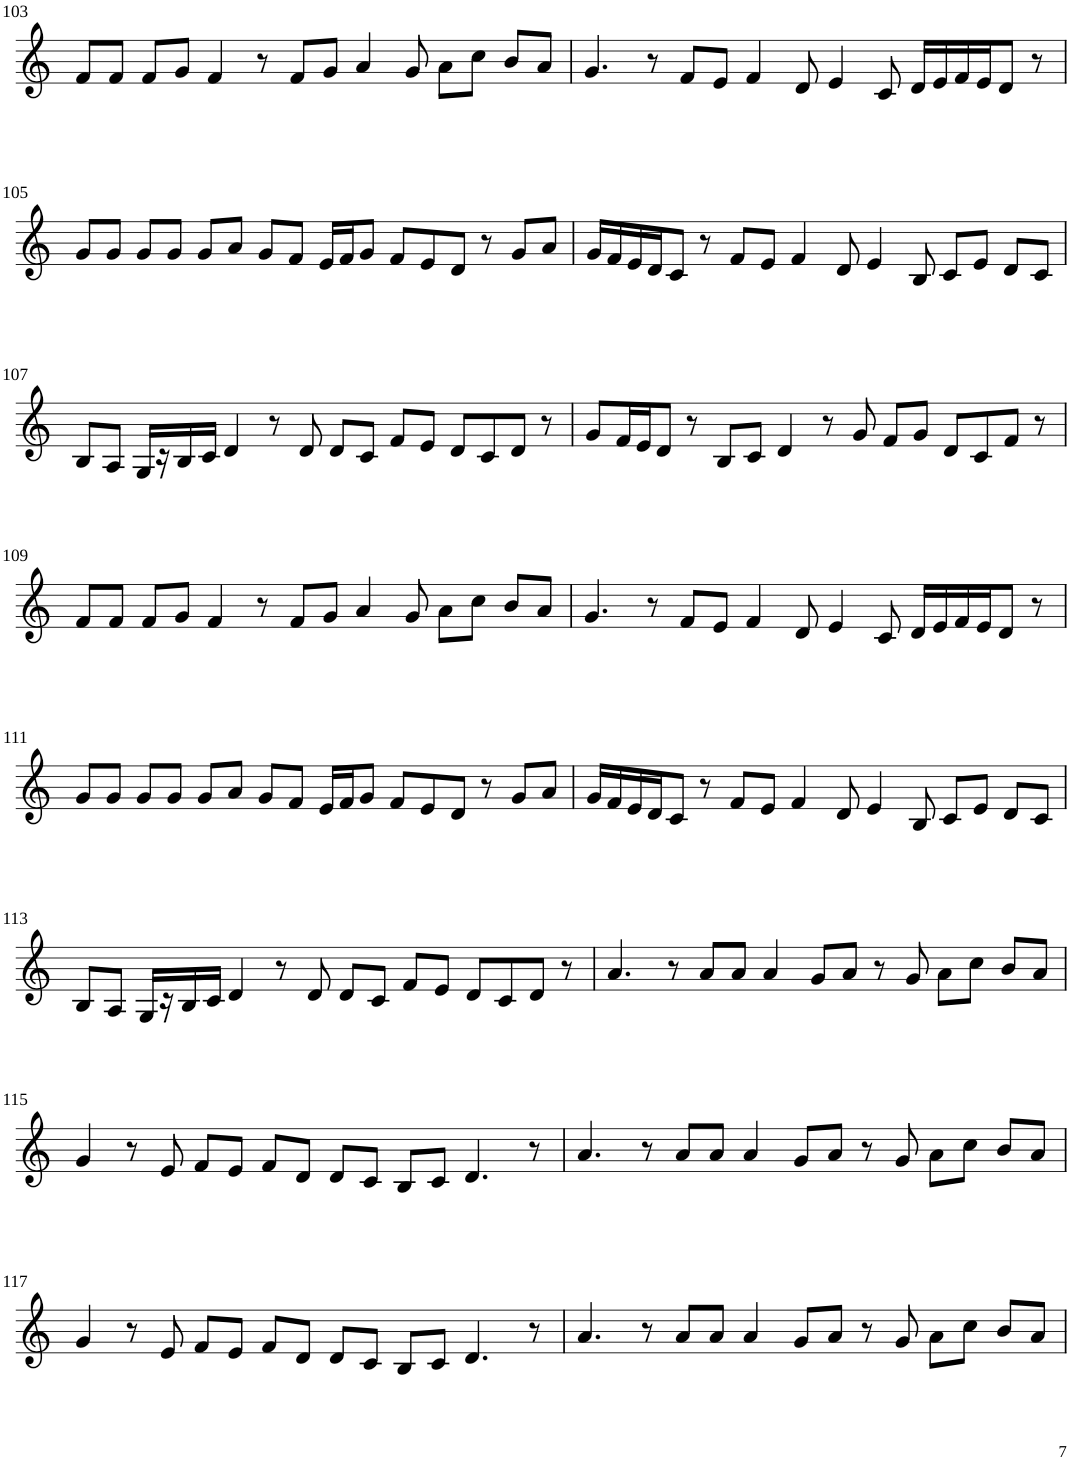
**kern
*part1
*staff1
*I"Violin
!!LO:PB:g=z
*clefG2
*k[]
*M8/4
=103
8f/L
8f/J
8f/L
8g/J
4f/
8r
8f/L
8g/J
4a/
8g/
8a\L
8cc\J
8b/L
8a/J
=104
4.g/
8r
8f/L
8e/J
4f/
8d/
4e/
8c/
16d/LL
16e/
16f/
16e/J
8d/J
8r
!!LO:LB:g=z
=105
8g/L
8g/J
8g/L
8g/J
8g/L
8a/J
8g/L
8f/J
16e/LL
16f/J
8g/J
8f/L
8e/
8d/J
8r
8g/L
8a/J
=106
16g/LL
16f/
16e/
16d/J
8c/J
8r
8f/L
8e/J
4f/
8d/
4e/
8B/
8c/L
8e/J
8d/L
8c/J
!!LO:LB:g=z
=107
8B/L
8A/J
16G/LL
16r
16B/
16c/JJ
4d/
8r
8d/
8d/L
8c/J
8f/L
8e/J
8d/L
8c/
8d/J
8r
=108
8g/L
16f/L
16e/J
8d/J
8r
8B/L
8c/J
4d/
8r
8g/
8f/L
8g/J
8d/L
8c/
8f/J
8r
!!LO:LB:g=z
=109
8f/L
8f/J
8f/L
8g/J
4f/
8r
8f/L
8g/J
4a/
8g/
8a\L
8cc\J
8b/L
8a/J
=110
4.g/
8r
8f/L
8e/J
4f/
8d/
4e/
8c/
16d/LL
16e/
16f/
16e/J
8d/J
8r
!!LO:LB:g=z
=111
8g/L
8g/J
8g/L
8g/J
8g/L
8a/J
8g/L
8f/J
16e/LL
16f/J
8g/J
8f/L
8e/
8d/J
8r
8g/L
8a/J
=112
16g/LL
16f/
16e/
16d/J
8c/J
8r
8f/L
8e/J
4f/
8d/
4e/
8B/
8c/L
8e/J
8d/L
8c/J
!!LO:LB:g=z
=113
8B/L
8A/J
16G/LL
16r
16B/
16c/JJ
4d/
8r
8d/
8d/L
8c/J
8f/L
8e/J
8d/L
8c/
8d/J
8r
=114
4.a/
8r
8a/L
8a/J
4a/
8g/L
8a/J
8r
8g/
8a\L
8cc\J
8b/L
8a/J
!!LO:LB:g=z
=115
4g/
8r
8e/
8f/L
8e/J
8f/L
8d/J
8d/L
8c/J
8B/L
8c/J
4.d/
8r
=116
4.a/
8r
8a/L
8a/J
4a/
8g/L
8a/J
8r
8g/
8a\L
8cc\J
8b/L
8a/J
!!LO:LB:g=z
=117
4g/
8r
8e/
8f/L
8e/J
8f/L
8d/J
8d/L
8c/J
8B/L
8c/J
4.d/
8r
=118
4.a/
8r
8a/L
8a/J
4a/
8g/L
8a/J
8r
8g/
8a\L
8cc\J
8b/L
8a/J
=
*-
